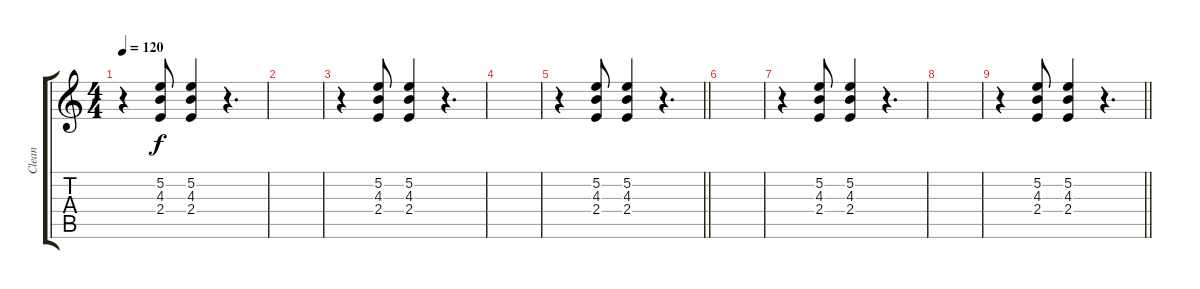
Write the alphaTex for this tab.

\track ("Clean" "Clean") {instrument electricguitarclean}
\staff {score tabs}
\tuning (E4 B3 G3 D3 A2 E2) {hide}
\ts (4 4)
\tempo 120
\clef g2
\ks c
r.4{dy f} (5.2 4.3 2.4).8 (5.2 4.3 2.4).4 r.4{d} |
|
r.4 (5.2 4.3 2.4).8 (5.2 4.3 2.4).4 r.4{d} |
|
\barLineRight lightlight
r.4 (5.2 4.3 2.4).8 (5.2 4.3 2.4).4 r.4{d} |
|
r.4 (5.2 4.3 2.4).8 (5.2 4.3 2.4).4 r.4{d} |
|
\barLineRight lightlight
r.4 (5.2 4.3 2.4).8 (5.2 4.3 2.4).4 r.4{d}
